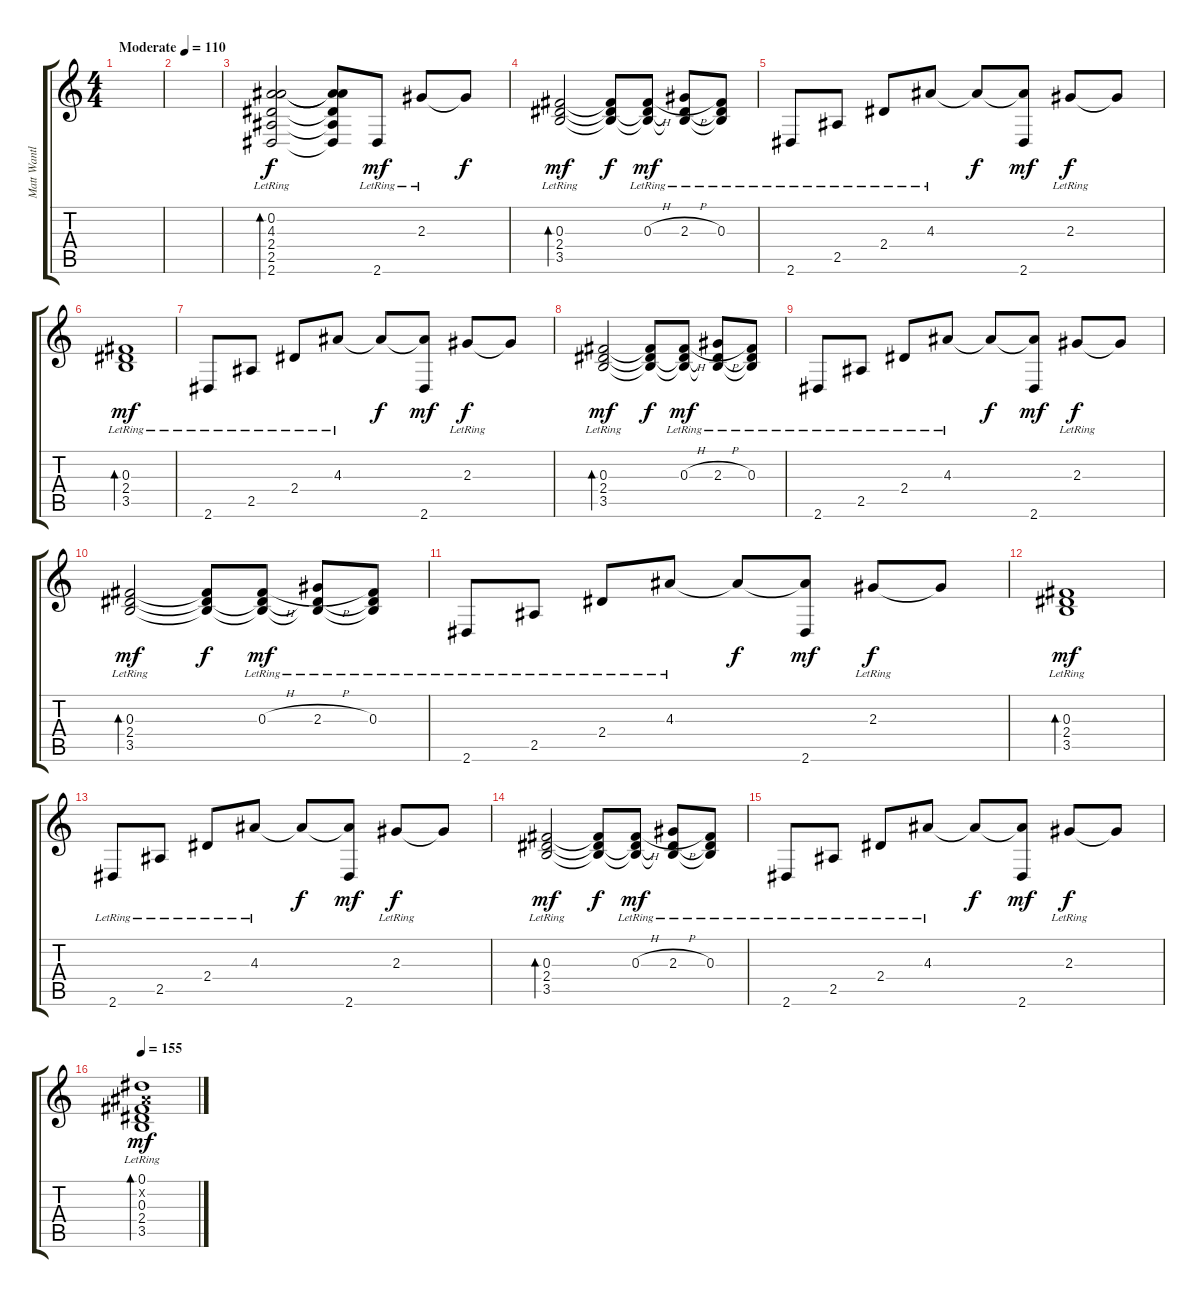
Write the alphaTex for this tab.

\track ("Matt Wantland" "Matt Wantl") {instrument distortionguitar}
\staff {score tabs}
\tuning (Eb4 Bb3 Gb3 Db3 Ab2 Db2) {hide}
\ts (4 4)
\tempo (110 "Moderate")
\clef g2
\ks c
|
|
(0.2{lr} 4.3{lr} 2.4{lr} 2.5{lr} 2.6{lr}).2{bd 120} (0.2{t} 4.3{t} 2.4{t} 2.5{t} 2.6{t}).8 2.6{lr}.8{dy mf} 2.3{lr}.8 2.3{t}.8{dy f} |
(0.3{lr} 2.4{lr} 3.5{lr}).2{bd 120 dy mf} (0.3{t} 2.4{t} 3.5{t}).8{dy f} (0.3{h lr} 2.4{t} 3.5{t}).8{dy mf} (2.3{h lr} 2.4{t} 3.5{t}).8 (0.3{lr} 2.4{t} 3.5{t}).8 |
2.6{lr}.8 2.5{lr}.8 2.4{lr}.8 4.3{lr}.8 4.3{t}.8{dy f} (4.3{t} 2.6).8{dy mf} 2.3{lr}.8{dy f} 2.3{t}.8 |
(0.3{lr} 2.4{lr} 3.5{lr}).1{bd 120 dy mf} |
2.6{lr}.8 2.5{lr}.8 2.4{lr}.8 4.3{lr}.8 4.3{t}.8{dy f} (4.3{t} 2.6).8{dy mf} 2.3{lr}.8{dy f} 2.3{t}.8 |
(0.3{lr} 2.4{lr} 3.5{lr}).2{bd 120 dy mf} (0.3{t} 2.4{t} 3.5{t}).8{dy f} (0.3{h lr} 2.4{t} 3.5{t}).8{dy mf} (2.3{h lr} 2.4{t} 3.5{t}).8 (0.3{lr} 2.4{t} 3.5{t}).8 |
2.6{lr}.8 2.5{lr}.8 2.4{lr}.8 4.3{lr}.8 4.3{t}.8{dy f} (4.3{t} 2.6).8{dy mf} 2.3{lr}.8{dy f} 2.3{t}.8 |
(0.3{lr} 2.4{lr} 3.5{lr}).2{bd 120 dy mf} (0.3{t} 2.4{t} 3.5{t}).8{dy f} (0.3{h lr} 2.4{t} 3.5{t}).8{dy mf} (2.3{h lr} 2.4{t} 3.5{t}).8 (0.3{lr} 2.4{t} 3.5{t}).8 |
2.6{lr}.8 2.5{lr}.8 2.4{lr}.8 4.3{lr}.8 4.3{t}.8{dy f} (4.3{t} 2.6).8{dy mf} 2.3{lr}.8{dy f} 2.3{t}.8 |
(0.3{lr} 2.4{lr} 3.5{lr}).1{bd 120 dy mf} |
2.6{lr}.8 2.5{lr}.8 2.4{lr}.8 4.3{lr}.8 4.3{t}.8{dy f} (4.3{t} 2.6).8{dy mf} 2.3{lr}.8{dy f} 2.3{t}.8 |
(0.3{lr} 2.4{lr} 3.5{lr}).2{bd 120 dy mf} (0.3{t} 2.4{t} 3.5{t}).8{dy f} (0.3{h lr} 2.4{t} 3.5{t}).8{dy mf} (2.3{h lr} 2.4{t} 3.5{t}).8 (0.3{lr} 2.4{t} 3.5{t}).8 |
2.6{lr}.8 2.5{lr}.8 2.4{lr}.8 4.3{lr}.8 4.3{t}.8{dy f} (4.3{t} 2.6).8{dy mf} 2.3{lr}.8{dy f} 2.3{t}.8 |
\tempo 155
(0.1 0.2{x} 0.3{lr} 2.4{lr} 3.5{lr}).1{bd 120 dy mf}
